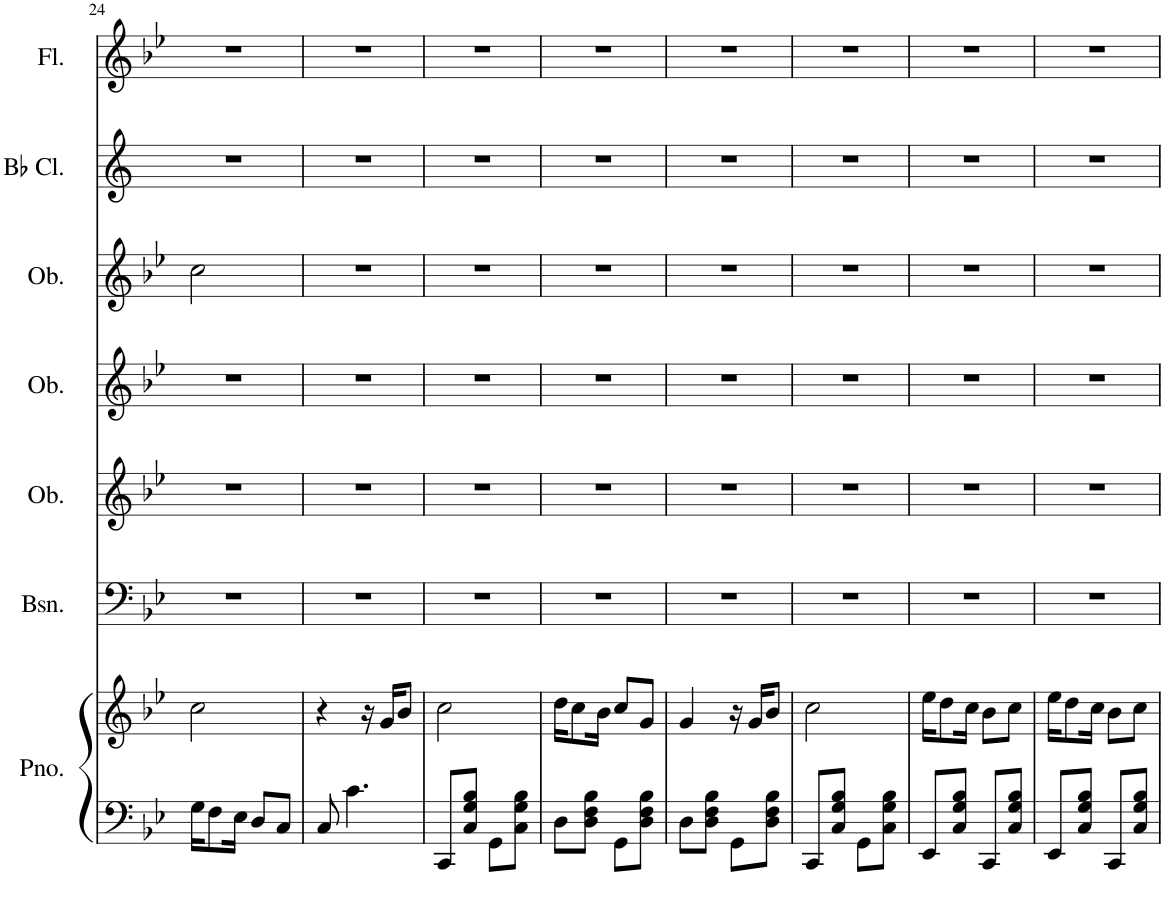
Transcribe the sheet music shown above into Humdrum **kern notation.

**kern	**kern	**kern	**kern	**kern	**kern	**kern	**kern
*part7	*part7	*part6	*part5	*part4	*part3	*part2	*part1
*staff8	*staff7	*staff6	*staff5	*staff4	*staff3	*staff2	*staff1
*I"Piano	*	*I"Bassoon	*I"Oboe	*I"Oboe	*I"Oboe	*I"Bb Clarinet	*I"Flute
*I'Pno.	*	*I'Bsn.	*I'Ob.	*I'Ob.	*I'Ob.	*I'Bb Cl.	*I'Fl.
!!LO:PB:g=z
*clefF4	*clefG2	*clefF4	*clefG2	*clefG2	*clefG2	*clefG2	*clefG2
*	*	*	*	*	*	*Trd1c2	*
*k[b-e-]	*k[b-e-]	*k[b-e-]	*k[b-e-]	*k[b-e-]	*k[b-e-]	*k[]	*k[b-e-]
*M2/4	*M2/4	*M2/4	*M2/4	*M2/4	*M2/4	*M2/4	*M2/4
=24	=24	=24	=24	=24	=24	=24	=24
16G\KL	2cc\	2r	2r	2r	2cc\	2r	2r
8F\	.	.	.	.	.	.	.
16E-\Jk	.	.	.	.	.	.	.
8D/L	.	.	.	.	.	.	.
8C/J	.	.	.	.	.	.	.
=25	=25	=25	=25	=25	=25	=25	=25
8C/	4r	2r	2r	2r	2r	2r	2r
4.c\	.	.	.	.	.	.	.
.	16r	.	.	.	.	.	.
.	16g/KL	.	.	.	.	.	.
.	8b-/J	.	.	.	.	.	.
=26	=26	=26	=26	=26	=26	=26	=26
8CC/L	2cc\	2r	2r	2r	2r	2r	2r
8C/ 8G/ 8B-/J	.	.	.	.	.	.	.
8GG\L	.	.	.	.	.	.	.
8C\ 8G\ 8B-\J	.	.	.	.	.	.	.
=27	=27	=27	=27	=27	=27	=27	=27
8D\L	16dd\KL	2r	2r	2r	2r	2r	2r
.	8cc\	.	.	.	.	.	.
8D\ 8F\ 8B-\J	.	.	.	.	.	.	.
.	16b-\Jk	.	.	.	.	.	.
8GG\L	8cc/L	.	.	.	.	.	.
8D\ 8F\ 8B-\J	8g/J	.	.	.	.	.	.
=28	=28	=28	=28	=28	=28	=28	=28
8D\L	4g/	2r	2r	2r	2r	2r	2r
8D\ 8F\ 8B-\J	.	.	.	.	.	.	.
8GG\L	16r	.	.	.	.	.	.
.	16g/KL	.	.	.	.	.	.
8D\ 8F\ 8B-\J	8b-/J	.	.	.	.	.	.
=29	=29	=29	=29	=29	=29	=29	=29
8CC/L	2cc\	2r	2r	2r	2r	2r	2r
8C/ 8G/ 8B-/J	.	.	.	.	.	.	.
8GG\L	.	.	.	.	.	.	.
8C\ 8G\ 8B-\J	.	.	.	.	.	.	.
=30	=30	=30	=30	=30	=30	=30	=30
8EE-/L	16ee-\KL	2r	2r	2r	2r	2r	2r
.	8dd\	.	.	.	.	.	.
8C/ 8G/ 8B-/J	.	.	.	.	.	.	.
.	16cc\Jk	.	.	.	.	.	.
8CC/L	8b-\L	.	.	.	.	.	.
8C/ 8G/ 8B-/J	8cc\J	.	.	.	.	.	.
=31	=31	=31	=31	=31	=31	=31	=31
8EE-/L	16ee-\KL	2r	2r	2r	2r	2r	2r
.	8dd\	.	.	.	.	.	.
8C/ 8G/ 8B-/J	.	.	.	.	.	.	.
.	16cc\Jk	.	.	.	.	.	.
8CC/L	8b-\L	.	.	.	.	.	.
8C/ 8G/ 8B-/J	8cc\J	.	.	.	.	.	.
=	=	=	=	=	=	=	=
*-	*-	*-	*-	*-	*-	*-	*-
